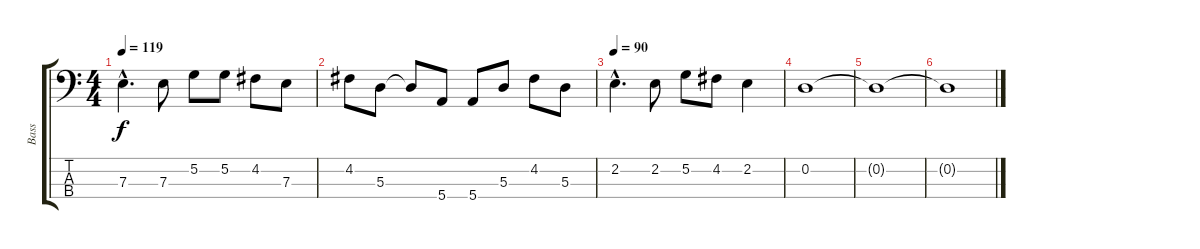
\track ("Bass" "Bass") {instrument electricbassfinger}
\staff {score tabs}
\tuning (G2 D2 A1 E1) {hide}
\ts (4 4)
\tempo 119
\clef f4
\ks c
7.3{hac}.4{d dy f} 7.3.8 5.2.8 5.2.8 4.2.8 7.3.8 |
4.2.8 5.3.8 5.3{t}.8 5.4.8 5.4.8 5.3.8 4.2.8 5.3.8 |
\tempo 90
2.2{hac}.4{d} 2.2.8 5.2.8 4.2.8 2.2.4 |
0.2.1 |
0.2{t}.1 |
0.2{t}.1
